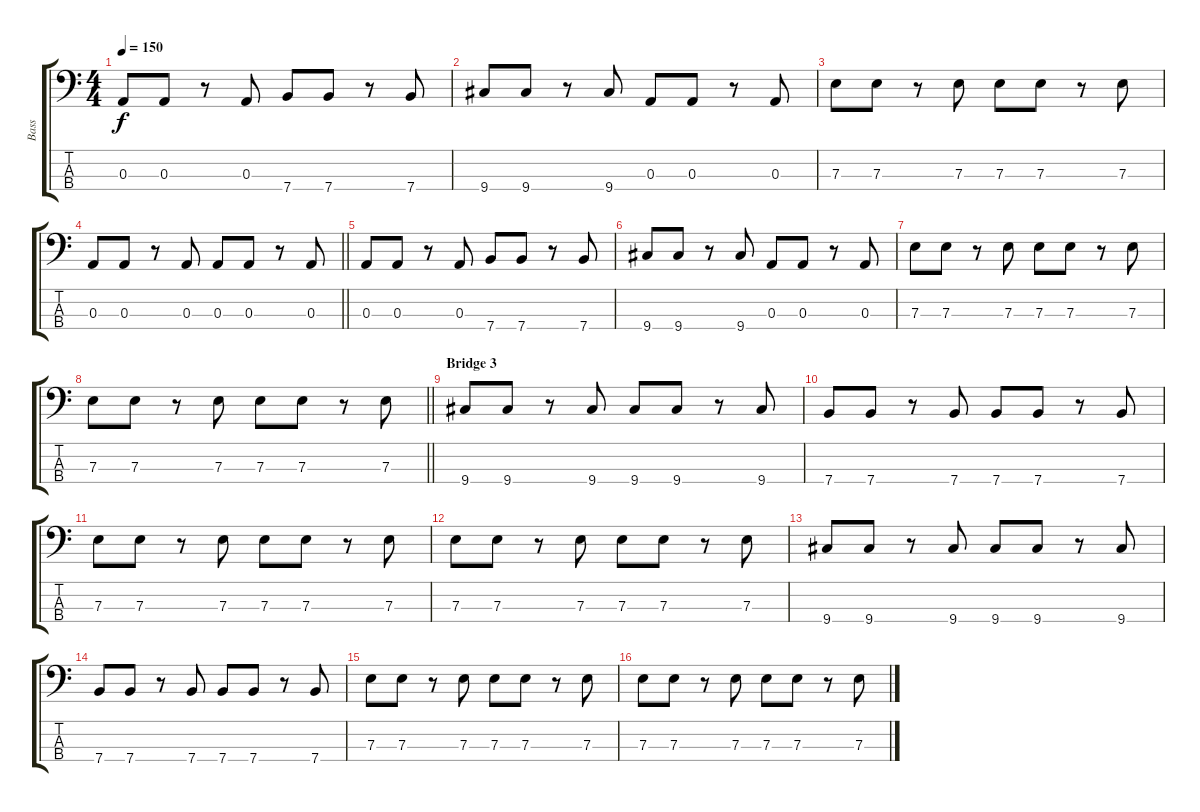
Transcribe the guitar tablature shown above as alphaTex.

\track ("Bass" "Bass") {instrument electricbasspick}
\staff {score tabs}
\tuning (G2 D2 A1 E1) {hide}
\ts (4 4)
\tempo 150
\clef f4
\ks c
0.3.8{dy f} 0.3.8 r.8 0.3.8 7.4.8 7.4.8 r.8 7.4.8 |
9.4.8 9.4.8 r.8 9.4.8 0.3.8 0.3.8 r.8 0.3.8 |
7.3.8 7.3.8 r.8 7.3.8 7.3.8 7.3.8 r.8 7.3.8 |
\barLineRight lightlight
0.3.8 0.3.8 r.8 0.3.8 0.3.8 0.3.8 r.8 0.3.8 |
0.3.8 0.3.8 r.8 0.3.8 7.4.8 7.4.8 r.8 7.4.8 |
9.4.8 9.4.8 r.8 9.4.8 0.3.8 0.3.8 r.8 0.3.8 |
7.3.8 7.3.8 r.8 7.3.8 7.3.8 7.3.8 r.8 7.3.8 |
\barLineRight lightlight
7.3.8 7.3.8 r.8 7.3.8 7.3.8 7.3.8 r.8 7.3.8 |
\section ("" "Bridge 3")
9.4.8 9.4.8 r.8 9.4.8 9.4.8 9.4.8 r.8 9.4.8 |
7.4.8 7.4.8 r.8 7.4.8 7.4.8 7.4.8 r.8 7.4.8 |
7.3.8 7.3.8 r.8 7.3.8 7.3.8 7.3.8 r.8 7.3.8 |
7.3.8 7.3.8 r.8 7.3.8 7.3.8 7.3.8 r.8 7.3.8 |
9.4.8 9.4.8 r.8 9.4.8 9.4.8 9.4.8 r.8 9.4.8 |
7.4.8 7.4.8 r.8 7.4.8 7.4.8 7.4.8 r.8 7.4.8 |
7.3.8 7.3.8 r.8 7.3.8 7.3.8 7.3.8 r.8 7.3.8 |
7.3.8 7.3.8 r.8 7.3.8 7.3.8 7.3.8 r.8 7.3.8
